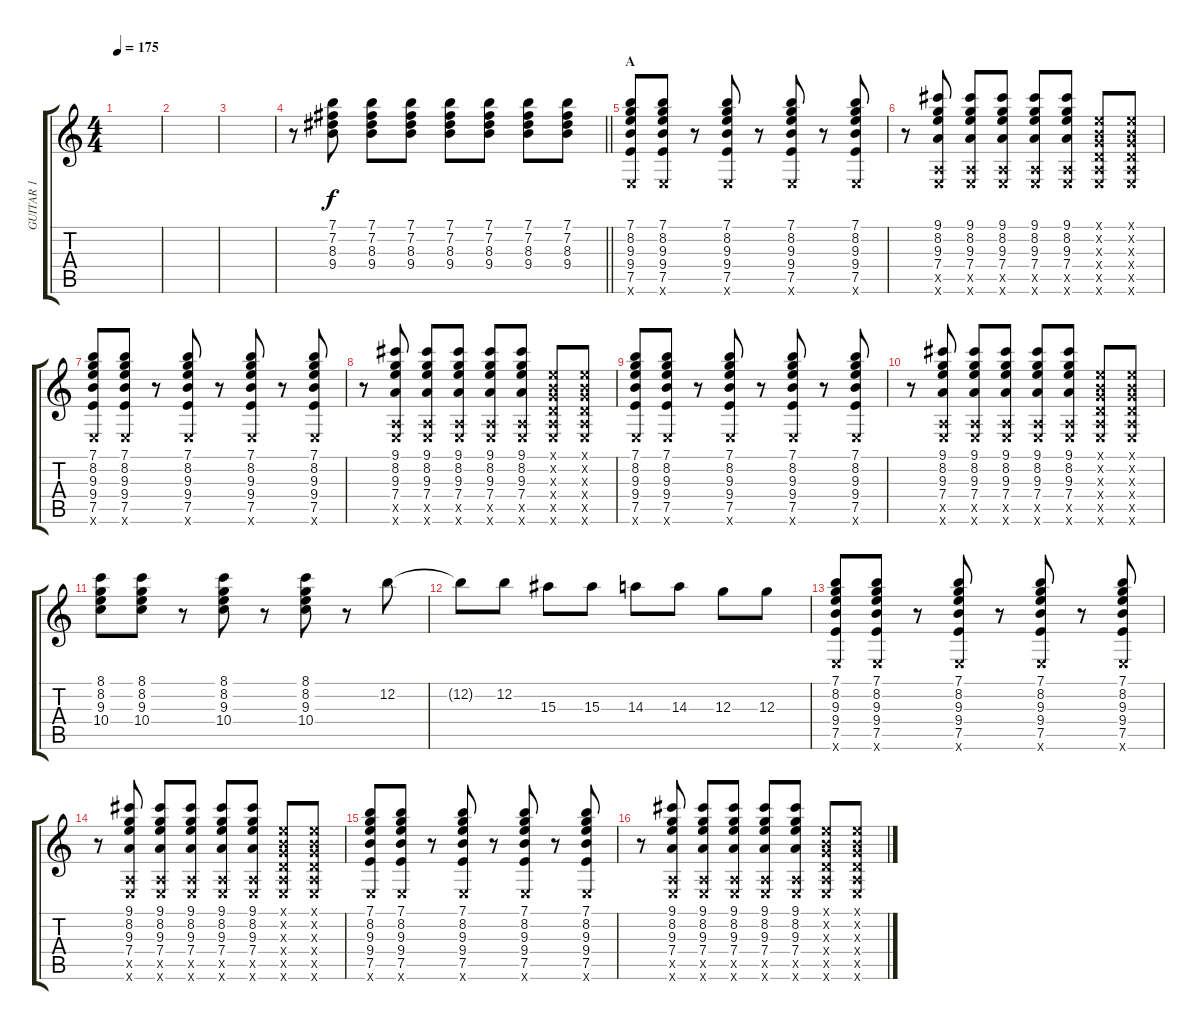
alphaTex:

\track ("GUITAR 1" "GUITAR 1") {instrument distortionguitar}
\staff {score tabs}
\tuning (E4 B3 G3 D3 A2 E2) {hide}
\ts (4 4)
\tempo 175
\clef g2
\ks c
|
|
|
\barLineRight lightlight
r.8{volume 10} (7.1 7.2 8.3 9.4).8 (7.1 7.2 8.3 9.4).8 (7.1 7.2 8.3 9.4).8 (7.1 7.2 8.3 9.4).8 (7.1 7.2 8.3 9.4).8 (7.1 7.2 8.3 9.4).8 (7.1 7.2 8.3 9.4).8 |
\section ("" "A")
(7.1 8.2 9.3 9.4 7.5 0.6{x}).8{volume 8 instrument electricguitarclean} (7.1 8.2 9.3 9.4 7.5 0.6{x}).8 r.8 (7.1 8.2 9.3 9.4 7.5 0.6{x}).8 r.8 (7.1 8.2 9.3 9.4 7.5 0.6{x}).8 r.8 (7.1 8.2 9.3 9.4 7.5 0.6{x}).8 |
r.8 (9.1 8.2 9.3 7.4 0.5{x} 0.6{x}).8 (9.1 8.2 9.3 7.4 0.5{x} 0.6{x}).8 (9.1 8.2 9.3 7.4 0.5{x} 0.6{x}).8 (9.1 8.2 9.3 7.4 0.5{x} 0.6{x}).8 (9.1 8.2 9.3 7.4 0.5{x} 0.6{x}).8 (0.1{x} 0.2{x} 0.3{x} 0.4{x} 0.5{x} 0.6{x}).8 (0.1{x} 0.2{x} 0.3{x} 0.4{x} 0.5{x} 0.6{x}).8 |
(7.1 8.2 9.3 9.4 7.5 0.6{x}).8 (7.1 8.2 9.3 9.4 7.5 0.6{x}).8 r.8 (7.1 8.2 9.3 9.4 7.5 0.6{x}).8 r.8 (7.1 8.2 9.3 9.4 7.5 0.6{x}).8 r.8 (7.1 8.2 9.3 9.4 7.5 0.6{x}).8 |
r.8 (9.1 8.2 9.3 7.4 0.5{x} 0.6{x}).8 (9.1 8.2 9.3 7.4 0.5{x} 0.6{x}).8 (9.1 8.2 9.3 7.4 0.5{x} 0.6{x}).8 (9.1 8.2 9.3 7.4 0.5{x} 0.6{x}).8 (9.1 8.2 9.3 7.4 0.5{x} 0.6{x}).8 (0.1{x} 0.2{x} 0.3{x} 0.4{x} 0.5{x} 0.6{x}).8 (0.1{x} 0.2{x} 0.3{x} 0.4{x} 0.5{x} 0.6{x}).8 |
(7.1 8.2 9.3 9.4 7.5 0.6{x}).8 (7.1 8.2 9.3 9.4 7.5 0.6{x}).8 r.8 (7.1 8.2 9.3 9.4 7.5 0.6{x}).8 r.8 (7.1 8.2 9.3 9.4 7.5 0.6{x}).8 r.8 (7.1 8.2 9.3 9.4 7.5 0.6{x}).8 |
r.8 (9.1 8.2 9.3 7.4 0.5{x} 0.6{x}).8 (9.1 8.2 9.3 7.4 0.5{x} 0.6{x}).8 (9.1 8.2 9.3 7.4 0.5{x} 0.6{x}).8 (9.1 8.2 9.3 7.4 0.5{x} 0.6{x}).8 (9.1 8.2 9.3 7.4 0.5{x} 0.6{x}).8 (0.1{x} 0.2{x} 0.3{x} 0.4{x} 0.5{x} 0.6{x}).8 (0.1{x} 0.2{x} 0.3{x} 0.4{x} 0.5{x} 0.6{x}).8 |
(8.1 8.2 9.3 10.4).8 (8.1 8.2 9.3 10.4).8 r.8 (8.1 8.2 9.3 10.4).8 r.8 (8.1 8.2 9.3 10.4).8 r.8 12.2.8{volume 12 instrument distortionguitar} |
12.2{t}.8 12.2.8 15.3.8 15.3.8 14.3.8 14.3.8 12.3.8 12.3.8 |
(7.1 8.2 9.3 9.4 7.5 0.6{x}).8{volume 8 instrument electricguitarclean} (7.1 8.2 9.3 9.4 7.5 0.6{x}).8 r.8 (7.1 8.2 9.3 9.4 7.5 0.6{x}).8 r.8 (7.1 8.2 9.3 9.4 7.5 0.6{x}).8 r.8 (7.1 8.2 9.3 9.4 7.5 0.6{x}).8 |
r.8 (9.1 8.2 9.3 7.4 0.5{x} 0.6{x}).8 (9.1 8.2 9.3 7.4 0.5{x} 0.6{x}).8 (9.1 8.2 9.3 7.4 0.5{x} 0.6{x}).8 (9.1 8.2 9.3 7.4 0.5{x} 0.6{x}).8 (9.1 8.2 9.3 7.4 0.5{x} 0.6{x}).8 (0.1{x} 0.2{x} 0.3{x} 0.4{x} 0.5{x} 0.6{x}).8 (0.1{x} 0.2{x} 0.3{x} 0.4{x} 0.5{x} 0.6{x}).8 |
(7.1 8.2 9.3 9.4 7.5 0.6{x}).8 (7.1 8.2 9.3 9.4 7.5 0.6{x}).8 r.8 (7.1 8.2 9.3 9.4 7.5 0.6{x}).8 r.8 (7.1 8.2 9.3 9.4 7.5 0.6{x}).8 r.8 (7.1 8.2 9.3 9.4 7.5 0.6{x}).8 |
r.8 (9.1 8.2 9.3 7.4 0.5{x} 0.6{x}).8 (9.1 8.2 9.3 7.4 0.5{x} 0.6{x}).8 (9.1 8.2 9.3 7.4 0.5{x} 0.6{x}).8 (9.1 8.2 9.3 7.4 0.5{x} 0.6{x}).8 (9.1 8.2 9.3 7.4 0.5{x} 0.6{x}).8 (0.1{x} 0.2{x} 0.3{x} 0.4{x} 0.5{x} 0.6{x}).8 (0.1{x} 0.2{x} 0.3{x} 0.4{x} 0.5{x} 0.6{x}).8
